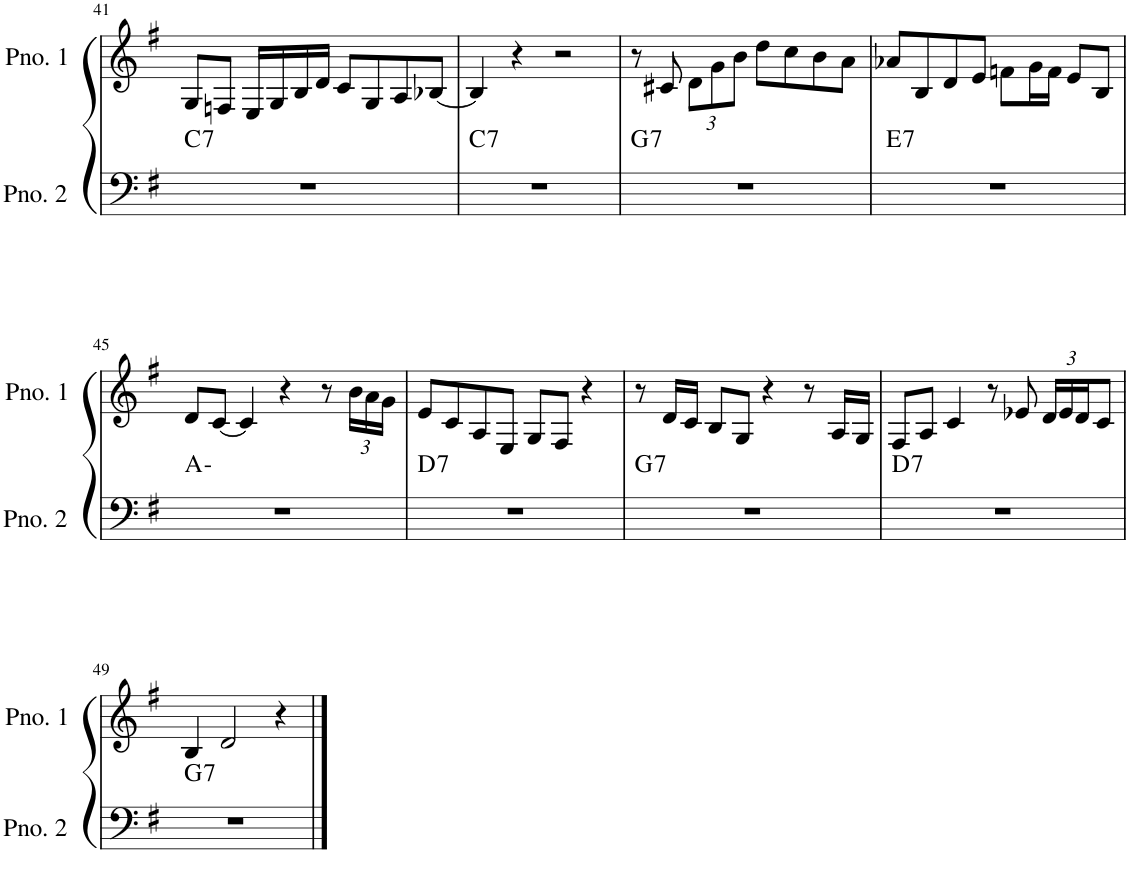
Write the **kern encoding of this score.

**kern	**harte	**kern
*part2	*part2	*part1
*staff2	*	*staff1
*I"ピアノ 2	*	*I"ピアノ 1
!!LO:PB:g=z
*clefF4	*	*clefG2
*k[f#]	*	*k[f#]
*M4/4	*	*M4/4
=41	=41	=41
!	!LO:H:kt=7	!
1r	C:7	8G/L
.	.	8Fn/J
.	.	16E/LL
.	.	16G/
.	.	16B/
.	.	16d/JJ
.	.	8c/L
.	.	8G/
.	.	8A/
.	.	[8B-X/J
=42	=42	=42
!	!LO:H:kt=7	!
1r	C:7	4B-/]
.	.	4r
.	.	2r
=43	=43	=43
!	!LO:H:kt=7	!
1r	G:7	8r
.	.	8c#X/
*	*	*Xbrackettup
.	.	12d\L
.	.	12g\
.	.	12b\J
.	.	8dd\L
.	.	8cc\
.	.	8b\
.	.	8a\J
=44	=44	=44
!	!LO:H:kt=7	!
1r	E:7	8a-X/L
.	.	8B/
.	.	8d/
.	.	8e/J
.	.	8fn\L
.	.	16g\L
.	.	16f\JJ
.	.	8e/L
.	.	8B/J
!!LO:LB:g=z
=45	=45	=45
1r	A:min	8d/L
.	.	[8c/J
.	.	4c/]
.	.	4r
.	.	8r
.	.	24b\LL
.	.	24a\
.	.	24g\JJ
=46	=46	=46
!	!LO:H:kt=7	!
1r	D:7	8e/L
.	.	8c/
.	.	8A/
.	.	8E/J
.	.	8G/L
.	.	8F#/J
.	.	4r
=47	=47	=47
!	!LO:H:kt=7	!
1r	G:7	8r
.	.	16d/LL
.	.	16c/JJ
.	.	8B/L
.	.	8G/J
.	.	4r
.	.	8r
.	.	16A/LL
.	.	16G/JJ
=48	=48	=48
!	!LO:H:kt=7	!
1r	D:7	8F#/L
.	.	8A/J
.	.	4c/
.	.	8r
.	.	8e-X/
.	.	24d/LL
.	.	24e-/
.	.	24d/J
.	.	8c/J
!!LO:LB:g=z
=49	=49	=49
!	!LO:H:kt=7	!
1r	G:7	4B/
.	.	2d/
.	.	4r
==	==	==
*-	*-	*-
